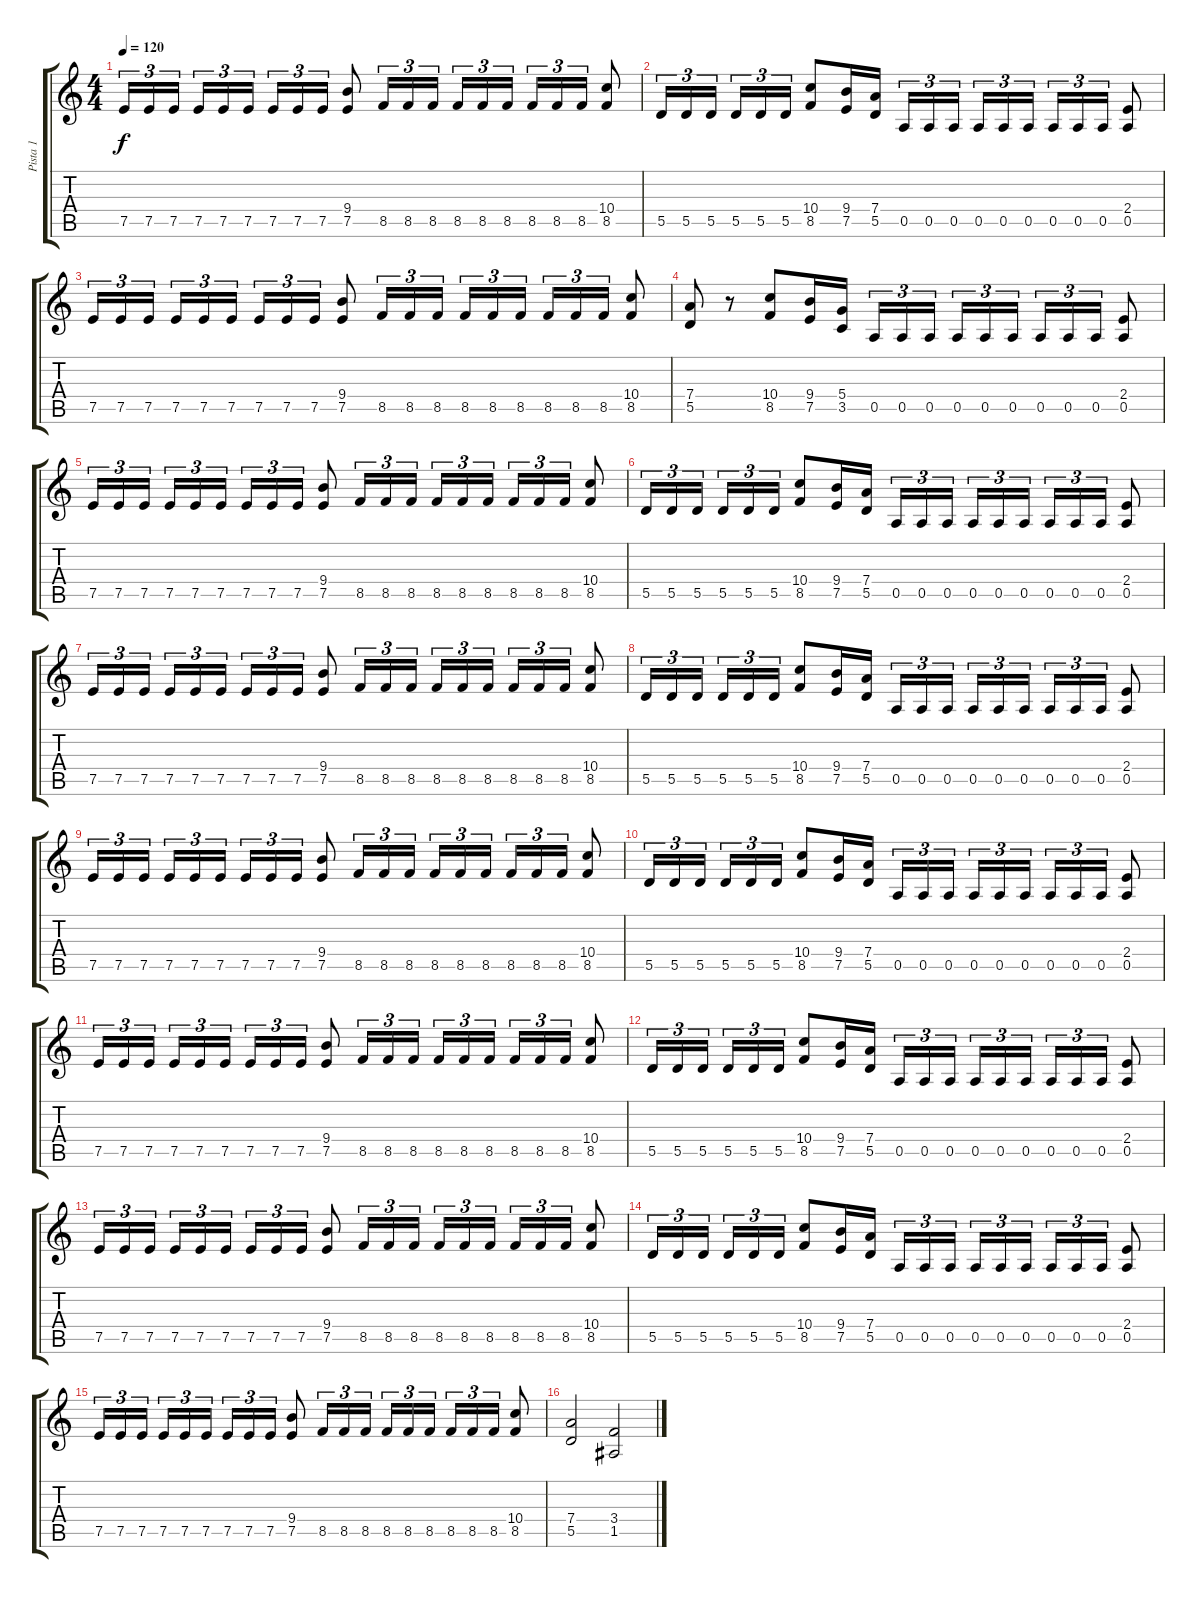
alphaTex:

\track ("Pista 1" "Pista 1") {instrument distortionguitar}
\staff {score tabs}
\tuning (E4 B3 G3 D3 A2 E2) {hide}
\ts (4 4)
\tempo 120
\clef g2
\ks c
7.5.16{tu (3 2) dy f} 7.5.16{tu (3 2)} 7.5.16{tu (3 2)} 7.5.16{tu (3 2)} 7.5.16{tu (3 2)} 7.5.16{tu (3 2)} 7.5.16{tu (3 2)} 7.5.16{tu (3 2)} 7.5.16{tu (3 2)} (9.4 7.5).8 8.5.16{tu (3 2)} 8.5.16{tu (3 2)} 8.5.16{tu (3 2)} 8.5.16{tu (3 2)} 8.5.16{tu (3 2)} 8.5.16{tu (3 2)} 8.5.16{tu (3 2)} 8.5.16{tu (3 2)} 8.5.16{tu (3 2)} (10.4 8.5).8 |
5.5.16{tu (3 2)} 5.5.16{tu (3 2)} 5.5.16{tu (3 2)} 5.5.16{tu (3 2)} 5.5.16{tu (3 2)} 5.5.16{tu (3 2)} (10.4 8.5).8 (9.4 7.5).16 (7.4 5.5).16 0.5.16{tu (3 2)} 0.5.16{tu (3 2)} 0.5.16{tu (3 2)} 0.5.16{tu (3 2)} 0.5.16{tu (3 2)} 0.5.16{tu (3 2)} 0.5.16{tu (3 2)} 0.5.16{tu (3 2)} 0.5.16{tu (3 2)} (2.4 0.5).8 |
7.5.16{tu (3 2)} 7.5.16{tu (3 2)} 7.5.16{tu (3 2)} 7.5.16{tu (3 2)} 7.5.16{tu (3 2)} 7.5.16{tu (3 2)} 7.5.16{tu (3 2)} 7.5.16{tu (3 2)} 7.5.16{tu (3 2)} (9.4 7.5).8 8.5.16{tu (3 2)} 8.5.16{tu (3 2)} 8.5.16{tu (3 2)} 8.5.16{tu (3 2)} 8.5.16{tu (3 2)} 8.5.16{tu (3 2)} 8.5.16{tu (3 2)} 8.5.16{tu (3 2)} 8.5.16{tu (3 2)} (10.4 8.5).8 |
(7.4 5.5).8 r.8 (10.4 8.5).8 (9.4 7.5).16 (5.4 3.5).16 0.5.16{tu (3 2)} 0.5.16{tu (3 2)} 0.5.16{tu (3 2)} 0.5.16{tu (3 2)} 0.5.16{tu (3 2)} 0.5.16{tu (3 2)} 0.5.16{tu (3 2)} 0.5.16{tu (3 2)} 0.5.16{tu (3 2)} (2.4 0.5).8 |
7.5.16{tu (3 2)} 7.5.16{tu (3 2)} 7.5.16{tu (3 2)} 7.5.16{tu (3 2)} 7.5.16{tu (3 2)} 7.5.16{tu (3 2)} 7.5.16{tu (3 2)} 7.5.16{tu (3 2)} 7.5.16{tu (3 2)} (9.4 7.5).8 8.5.16{tu (3 2)} 8.5.16{tu (3 2)} 8.5.16{tu (3 2)} 8.5.16{tu (3 2)} 8.5.16{tu (3 2)} 8.5.16{tu (3 2)} 8.5.16{tu (3 2)} 8.5.16{tu (3 2)} 8.5.16{tu (3 2)} (10.4 8.5).8 |
5.5.16{tu (3 2)} 5.5.16{tu (3 2)} 5.5.16{tu (3 2)} 5.5.16{tu (3 2)} 5.5.16{tu (3 2)} 5.5.16{tu (3 2)} (10.4 8.5).8 (9.4 7.5).16 (7.4 5.5).16 0.5.16{tu (3 2)} 0.5.16{tu (3 2)} 0.5.16{tu (3 2)} 0.5.16{tu (3 2)} 0.5.16{tu (3 2)} 0.5.16{tu (3 2)} 0.5.16{tu (3 2)} 0.5.16{tu (3 2)} 0.5.16{tu (3 2)} (2.4 0.5).8 |
7.5.16{tu (3 2)} 7.5.16{tu (3 2)} 7.5.16{tu (3 2)} 7.5.16{tu (3 2)} 7.5.16{tu (3 2)} 7.5.16{tu (3 2)} 7.5.16{tu (3 2)} 7.5.16{tu (3 2)} 7.5.16{tu (3 2)} (9.4 7.5).8 8.5.16{tu (3 2)} 8.5.16{tu (3 2)} 8.5.16{tu (3 2)} 8.5.16{tu (3 2)} 8.5.16{tu (3 2)} 8.5.16{tu (3 2)} 8.5.16{tu (3 2)} 8.5.16{tu (3 2)} 8.5.16{tu (3 2)} (10.4 8.5).8 |
5.5.16{tu (3 2)} 5.5.16{tu (3 2)} 5.5.16{tu (3 2)} 5.5.16{tu (3 2)} 5.5.16{tu (3 2)} 5.5.16{tu (3 2)} (10.4 8.5).8 (9.4 7.5).16 (7.4 5.5).16 0.5.16{tu (3 2)} 0.5.16{tu (3 2)} 0.5.16{tu (3 2)} 0.5.16{tu (3 2)} 0.5.16{tu (3 2)} 0.5.16{tu (3 2)} 0.5.16{tu (3 2)} 0.5.16{tu (3 2)} 0.5.16{tu (3 2)} (2.4 0.5).8 |
7.5.16{tu (3 2)} 7.5.16{tu (3 2)} 7.5.16{tu (3 2)} 7.5.16{tu (3 2)} 7.5.16{tu (3 2)} 7.5.16{tu (3 2)} 7.5.16{tu (3 2)} 7.5.16{tu (3 2)} 7.5.16{tu (3 2)} (9.4 7.5).8 8.5.16{tu (3 2)} 8.5.16{tu (3 2)} 8.5.16{tu (3 2)} 8.5.16{tu (3 2)} 8.5.16{tu (3 2)} 8.5.16{tu (3 2)} 8.5.16{tu (3 2)} 8.5.16{tu (3 2)} 8.5.16{tu (3 2)} (10.4 8.5).8 |
5.5.16{tu (3 2)} 5.5.16{tu (3 2)} 5.5.16{tu (3 2)} 5.5.16{tu (3 2)} 5.5.16{tu (3 2)} 5.5.16{tu (3 2)} (10.4 8.5).8 (9.4 7.5).16 (7.4 5.5).16 0.5.16{tu (3 2)} 0.5.16{tu (3 2)} 0.5.16{tu (3 2)} 0.5.16{tu (3 2)} 0.5.16{tu (3 2)} 0.5.16{tu (3 2)} 0.5.16{tu (3 2)} 0.5.16{tu (3 2)} 0.5.16{tu (3 2)} (2.4 0.5).8 |
7.5.16{tu (3 2)} 7.5.16{tu (3 2)} 7.5.16{tu (3 2)} 7.5.16{tu (3 2)} 7.5.16{tu (3 2)} 7.5.16{tu (3 2)} 7.5.16{tu (3 2)} 7.5.16{tu (3 2)} 7.5.16{tu (3 2)} (9.4 7.5).8 8.5.16{tu (3 2)} 8.5.16{tu (3 2)} 8.5.16{tu (3 2)} 8.5.16{tu (3 2)} 8.5.16{tu (3 2)} 8.5.16{tu (3 2)} 8.5.16{tu (3 2)} 8.5.16{tu (3 2)} 8.5.16{tu (3 2)} (10.4 8.5).8 |
5.5.16{tu (3 2)} 5.5.16{tu (3 2)} 5.5.16{tu (3 2)} 5.5.16{tu (3 2)} 5.5.16{tu (3 2)} 5.5.16{tu (3 2)} (10.4 8.5).8 (9.4 7.5).16 (7.4 5.5).16 0.5.16{tu (3 2)} 0.5.16{tu (3 2)} 0.5.16{tu (3 2)} 0.5.16{tu (3 2)} 0.5.16{tu (3 2)} 0.5.16{tu (3 2)} 0.5.16{tu (3 2)} 0.5.16{tu (3 2)} 0.5.16{tu (3 2)} (2.4 0.5).8 |
7.5.16{tu (3 2)} 7.5.16{tu (3 2)} 7.5.16{tu (3 2)} 7.5.16{tu (3 2)} 7.5.16{tu (3 2)} 7.5.16{tu (3 2)} 7.5.16{tu (3 2)} 7.5.16{tu (3 2)} 7.5.16{tu (3 2)} (9.4 7.5).8 8.5.16{tu (3 2)} 8.5.16{tu (3 2)} 8.5.16{tu (3 2)} 8.5.16{tu (3 2)} 8.5.16{tu (3 2)} 8.5.16{tu (3 2)} 8.5.16{tu (3 2)} 8.5.16{tu (3 2)} 8.5.16{tu (3 2)} (10.4 8.5).8 |
5.5.16{tu (3 2)} 5.5.16{tu (3 2)} 5.5.16{tu (3 2)} 5.5.16{tu (3 2)} 5.5.16{tu (3 2)} 5.5.16{tu (3 2)} (10.4 8.5).8 (9.4 7.5).16 (7.4 5.5).16 0.5.16{tu (3 2)} 0.5.16{tu (3 2)} 0.5.16{tu (3 2)} 0.5.16{tu (3 2)} 0.5.16{tu (3 2)} 0.5.16{tu (3 2)} 0.5.16{tu (3 2)} 0.5.16{tu (3 2)} 0.5.16{tu (3 2)} (2.4 0.5).8 |
7.5.16{tu (3 2)} 7.5.16{tu (3 2)} 7.5.16{tu (3 2)} 7.5.16{tu (3 2)} 7.5.16{tu (3 2)} 7.5.16{tu (3 2)} 7.5.16{tu (3 2)} 7.5.16{tu (3 2)} 7.5.16{tu (3 2)} (9.4 7.5).8 8.5.16{tu (3 2)} 8.5.16{tu (3 2)} 8.5.16{tu (3 2)} 8.5.16{tu (3 2)} 8.5.16{tu (3 2)} 8.5.16{tu (3 2)} 8.5.16{tu (3 2)} 8.5.16{tu (3 2)} 8.5.16{tu (3 2)} (10.4 8.5).8 |
(7.4 5.5).2 (3.4 1.5).2
